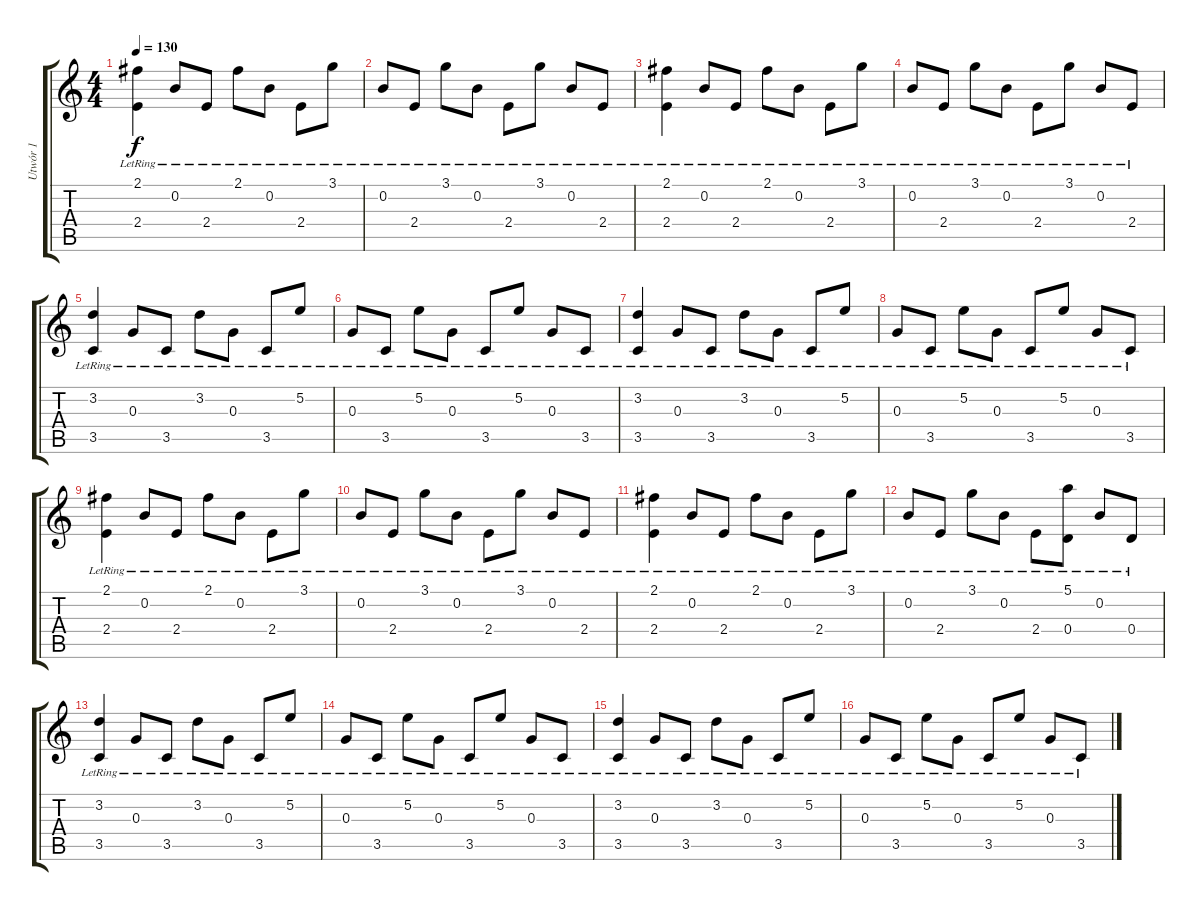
\track ("Utwór 1" "Utwór 1") {instrument acousticguitarsteel}
\staff {score tabs}
\tuning (E4 B3 G3 D3 A2 E2) {hide}
\ts (4 4)
\tempo 130
\clef g2
\ks c
(2.1{lr} 2.4{lr}).4{dy f instrument acousticguitarsteel} 0.2{lr}.8 2.4{lr}.8 2.1{lr}.8 0.2{lr}.8 2.4{lr}.8 3.1{lr}.8 |
0.2{lr}.8 2.4{lr}.8 3.1{lr}.8 0.2{lr}.8 2.4{lr}.8 3.1{lr}.8 0.2{lr}.8 2.4{lr}.8 |
(2.1{lr} 2.4{lr}).4 0.2{lr}.8 2.4{lr}.8 2.1{lr}.8 0.2{lr}.8 2.4{lr}.8 3.1{lr}.8 |
0.2{lr}.8 2.4{lr}.8 3.1{lr}.8 0.2{lr}.8 2.4{lr}.8 3.1{lr}.8 0.2{lr}.8 2.4{lr}.8 |
(3.2{lr} 3.5{lr}).4 0.3{lr}.8 3.5{lr}.8 3.2{lr}.8 0.3{lr}.8 3.5{lr}.8 5.2{lr}.8 |
0.3{lr}.8 3.5{lr}.8 5.2{lr}.8 0.3{lr}.8 3.5{lr}.8 5.2{lr}.8 0.3{lr}.8 3.5{lr}.8 |
(3.2{lr} 3.5{lr}).4 0.3{lr}.8 3.5{lr}.8 3.2{lr}.8 0.3{lr}.8 3.5{lr}.8 5.2{lr}.8 |
0.3{lr}.8 3.5{lr}.8 5.2{lr}.8 0.3{lr}.8 3.5{lr}.8 5.2{lr}.8 0.3{lr}.8 3.5{lr}.8 |
(2.1{lr} 2.4{lr}).4 0.2{lr}.8 2.4{lr}.8 2.1{lr}.8 0.2{lr}.8 2.4{lr}.8 3.1{lr}.8 |
0.2{lr}.8 2.4{lr}.8 3.1{lr}.8 0.2{lr}.8 2.4{lr}.8 3.1{lr}.8 0.2{lr}.8 2.4{lr}.8 |
(2.1{lr} 2.4{lr}).4 0.2{lr}.8 2.4{lr}.8 2.1{lr}.8 0.2{lr}.8 2.4{lr}.8 3.1{lr}.8 |
0.2{lr}.8 2.4{lr}.8 3.1{lr}.8 0.2{lr}.8 2.4{lr}.8 (5.1{lr} 0.4{lr}).8 0.2{lr}.8 0.4{lr}.8 |
(3.2{lr} 3.5{lr}).4 0.3{lr}.8 3.5{lr}.8 3.2{lr}.8 0.3{lr}.8 3.5{lr}.8 5.2{lr}.8 |
0.3{lr}.8 3.5{lr}.8 5.2{lr}.8 0.3{lr}.8 3.5{lr}.8 5.2{lr}.8 0.3{lr}.8 3.5{lr}.8 |
(3.2{lr} 3.5{lr}).4 0.3{lr}.8 3.5{lr}.8 3.2{lr}.8 0.3{lr}.8 3.5{lr}.8 5.2{lr}.8 |
0.3{lr}.8 3.5{lr}.8 5.2{lr}.8 0.3{lr}.8 3.5{lr}.8 5.2{lr}.8 0.3{lr}.8 3.5{lr}.8
